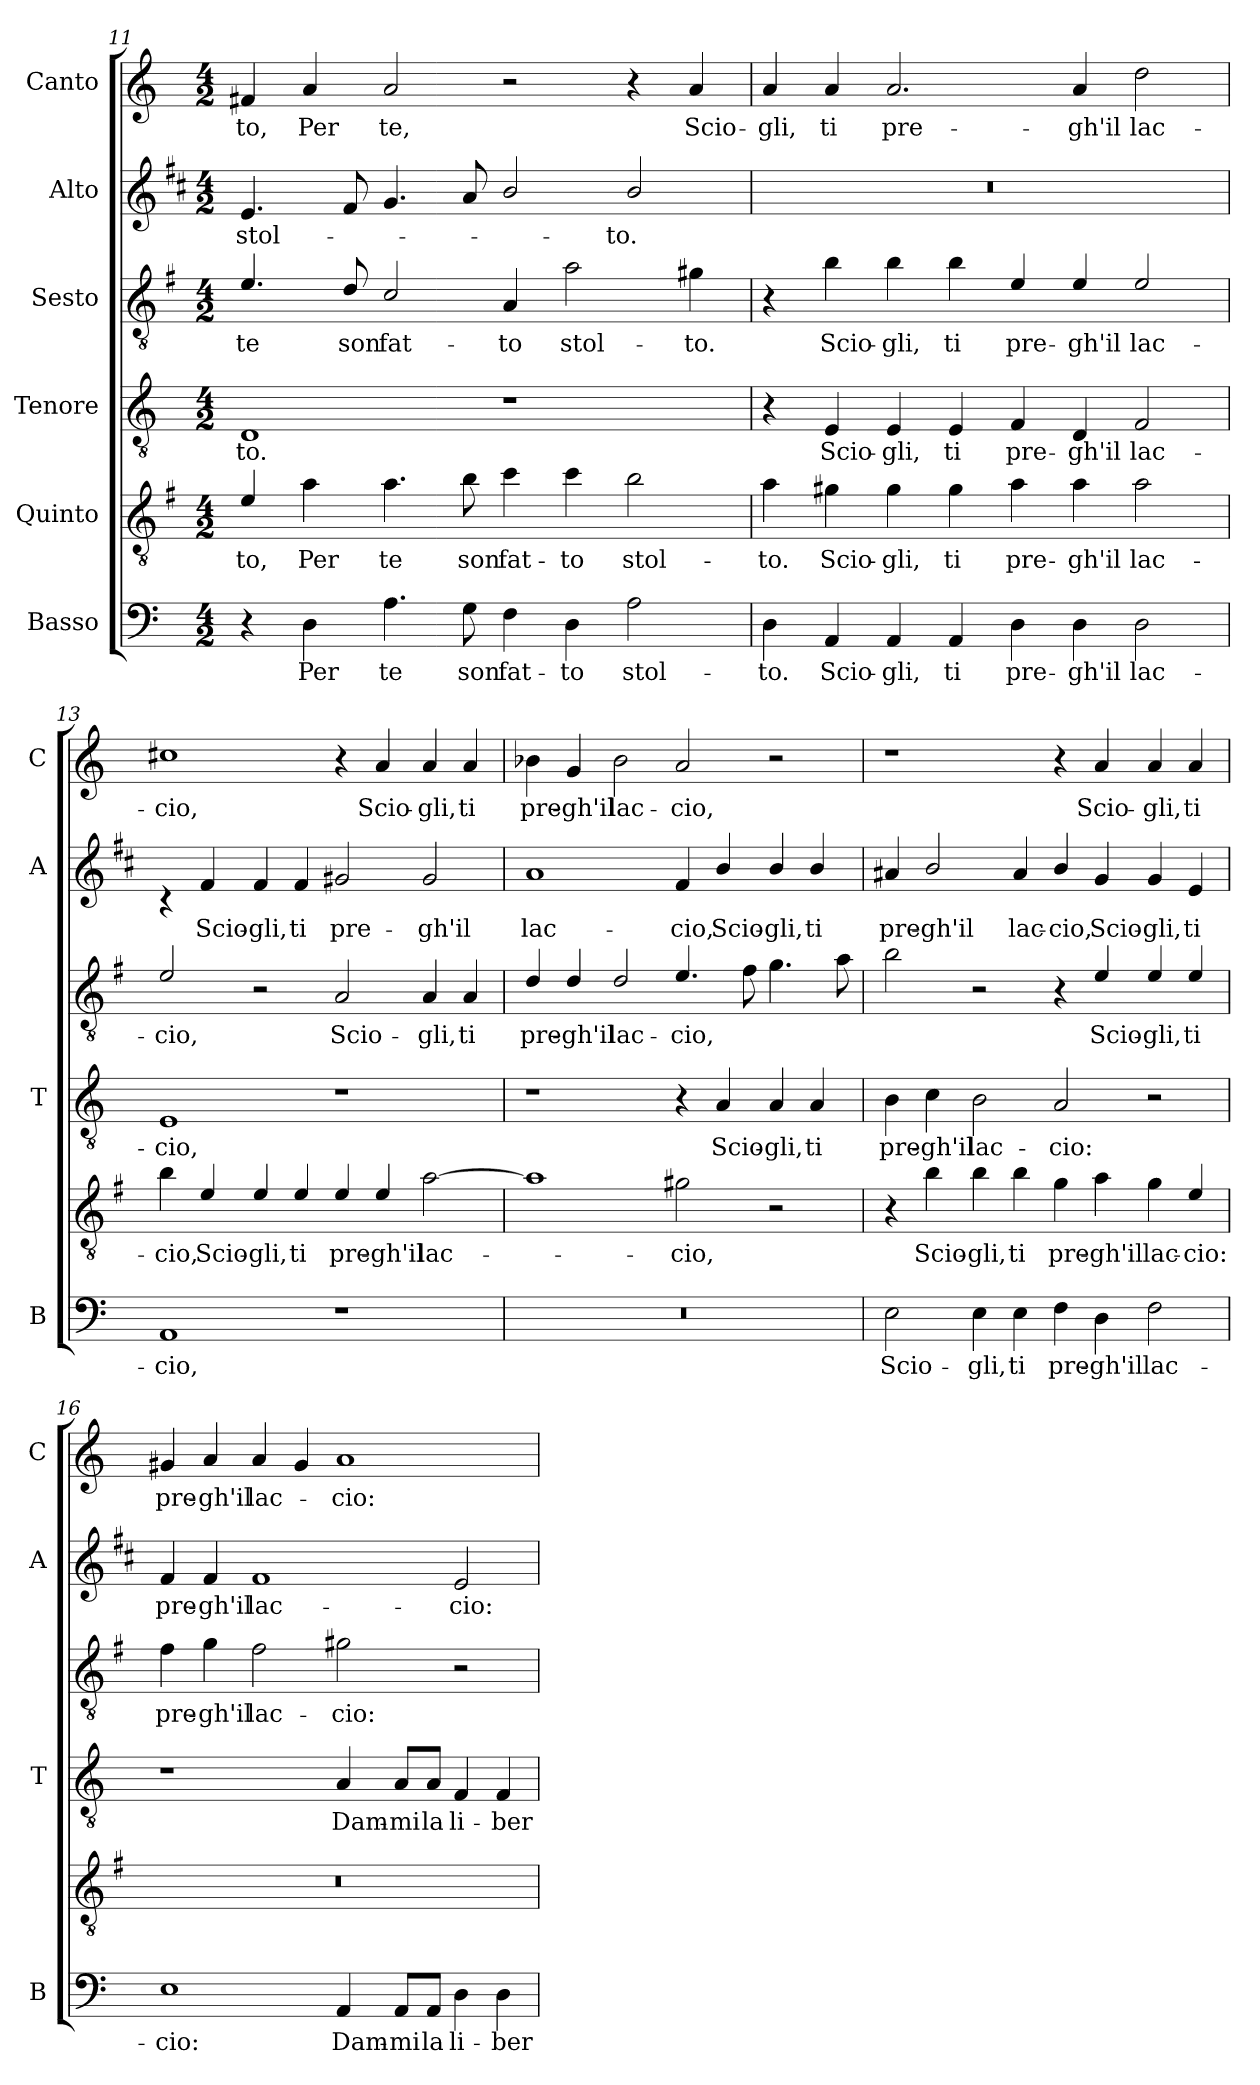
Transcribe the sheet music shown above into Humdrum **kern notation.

**kern	**text	**kern	**text	**kern	**text	**kern	**text	**kern	**text	**kern	**text
*part6	*part6	*part5	*part5	*part4	*part4	*part3	*part3	*part2	*part2	*part1	*part1
*staff6	*staff6	*staff5	*staff5	*staff4	*staff4	*staff3	*staff3	*staff2	*staff2	*staff1	*staff1
*I"Basso	*	*I"Quinto	*	*I"Tenore	*	*I"Sesto	*	*I"Alto	*	*I"Canto	*
*I'B	*	*	*	*I'T	*	*	*	*I'A	*	*I'C	*
*clefF4	*	*clefGv2	*	*clefGv2	*	*clefGv2	*	*clefG2	*	*clefG2	*
*	*	*ITrd4c7	*	*	*	*ITrd4c7	*	*ITrd1c2	*	*	*
*k[]	*	*k[]	*	*k[]	*	*k[]	*	*k[]	*	*k[]	*
*C:	*	*C:	*	*C:	*	*C:	*	*C:	*	*C:	*
*M4/2	*	*M4/2	*	*M4/2	*	*M4/2	*	*M4/2	*	*M4/2	*
=11	=11	=11	=11	=11	=11	=11	=11	=11	=11	=11	=11
!	!	!	!LO:LY:b	!	!LO:LY:b	!	!LO:LY:b	!	!LO:LY:b	!	!LO:LY:b
4r	.	4A/	-to,	1D	-to.	4.A/	te	4.d/	stol-	4f#X/	-to,
!	!LO:LY:b	!	!LO:LY:b	!	!	!	!	!	!	!	!LO:LY:b
4D\	Per	4d\	Per	.	.	.	.	.	.	4a/	Per
!	!	!	!	!	!	!	!LO:LY:b	!	!	!	!
.	.	.	.	.	.	8G/	son	8e/	.	.	.
!	!LO:LY:b	!	!LO:LY:b	!	!	!	!LO:LY:b	!	!	!	!LO:LY:b
4.A\	te	4.d\	te	.	.	2F/	fat-	4.f/	.	2a/	te,
!	!LO:LY:b	!	!LO:LY:b	!	!	!	!	!	!	!	!
8G\	son	8e\	son	.	.	.	.	8g/	.	.	.
!	!LO:LY:b	!	!LO:LY:b	!	!	!	!LO:LY:b	!	!	!	!
4F\	fat-	4f\	fat-	1r	.	4D/	-to	2a/	.	2r	.
!	!LO:LY:b	!	!LO:LY:b	!	!	!	!LO:LY:b	!	!	!	!
4D\	-to	4f\	-to	.	.	2d\	stol-	.	.	.	.
!	!LO:LY:b	!	!LO:LY:b	!	!	!	!	!	!LO:LY:b	!	!
2A\	stol-	2e\	stol-	.	.	.	.	2a/	-to.	4r	.
!	!	!	!	!	!	!	!LO:LY:b	!	!	!	!LO:LY:b
.	.	.	.	.	.	4c#X\	-to.	.	.	4a/	Scio-
!!LO:LB:g=z
=12	=12	=12	=12	=12	=12	=12	=12	=12	=12	=12	=12
!	!LO:LY:b	!	!LO:LY:b	!	!	!	!	!	!	!	!LO:LY:b
4D\	-to.	4d\	-to.	4r	.	4r	.	0r	.	4a/	-gli,
!	!LO:LY:b	!	!LO:LY:b	!	!LO:LY:b	!	!LO:LY:b	!	!	!	!LO:LY:b
4AA/	Scio-	4c#X\	Scio-	4E/	Scio-	4e\	Scio-	.	.	4a/	ti
!	!LO:LY:b	!	!LO:LY:b	!	!LO:LY:b	!	!LO:LY:b	!	!	!	!LO:LY:b
4AA/	-gli,	4c#\	-gli,	4E/	-gli,	4e\	-gli,	.	.	2.a/	pre-
!	!LO:LY:b	!	!LO:LY:b	!	!LO:LY:b	!	!LO:LY:b	!	!	!	!
4AA/	ti	4c#\	ti	4E/	ti	4e\	ti	.	.	.	.
!	!LO:LY:b	!	!LO:LY:b	!	!LO:LY:b	!	!LO:LY:b	!	!	!	!
4D\	pre-	4d\	pre-	4F/	pre-	4A/	pre-	.	.	.	.
!	!LO:LY:b	!	!LO:LY:b	!	!LO:LY:b	!	!LO:LY:b	!	!	!	!LO:LY:b
4D\	-gh'il	4d\	-gh'il	4D/	-gh'il	4A/	-gh'il	.	.	4a/	-gh'il
!	!LO:LY:b	!	!LO:LY:b	!	!LO:LY:b	!	!LO:LY:b	!	!	!	!LO:LY:b
2D\	lac-	2d\	lac-	2F/	lac-	2A/	lac-	.	.	2dd\	lac-
=13	=13	=13	=13	=13	=13	=13	=13	=13	=13	=13	=13
!	!LO:LY:b	!	!LO:LY:b	!	!LO:LY:b	!	!LO:LY:b	!	!	!	!LO:LY:b
1AA	-cio,	4e\	-cio,	1E	-cio,	2A/	-cio,	4rc	.	1cc#X	-cio,
!	!	!	!LO:LY:b	!	!	!	!	!	!LO:LY:b	!	!
.	.	4A/	Scio-	.	.	.	.	4e/	Scio-	.	.
!	!	!	!LO:LY:b	!	!	!	!	!	!LO:LY:b	!	!
.	.	4A/	-gli,	.	.	2r	.	4e/	-gli,	.	.
!	!	!	!LO:LY:b	!	!	!	!	!	!LO:LY:b	!	!
.	.	4A/	ti	.	.	.	.	4e/	ti	.	.
!	!	!	!LO:LY:b	!	!	!	!LO:LY:b	!	!LO:LY:b	!	!
1r	.	4A/	pre-	1r	.	2D/	Scio-	2f#X/	pre-	4r	.
!	!	!	!LO:LY:b	!	!	!	!	!	!	!	!LO:LY:b
.	.	4A/	-gh'il	.	.	.	.	.	.	4a/	Scio-
!	!	!	!LO:LY:b	!	!	!	!LO:LY:b	!	!LO:LY:b	!	!LO:LY:b
.	.	[2d\	lac-	.	.	4D/	-gli,	2f#/	-gh'il	4a/	-gli,
!	!	!	!	!	!	!	!LO:LY:b	!	!	!	!LO:LY:b
.	.	.	.	.	.	4D/	ti	.	.	4a/	ti
=14	=14	=14	=14	=14	=14	=14	=14	=14	=14	=14	=14
!	!	!	!	!	!	!	!LO:LY:b	!	!LO:LY:b	!	!LO:LY:b
0r	.	1d]	.	1r	.	4G/	pre-	1g	lac-	4b-X\	pre-
!	!	!	!	!	!	!	!LO:LY:b	!	!	!	!LO:LY:b
.	.	.	.	.	.	4G/	-gh'il	.	.	4g/	-gh'il
!	!	!	!	!	!	!	!LO:LY:b	!	!	!	!LO:LY:b
.	.	.	.	.	.	2G/	lac-	.	.	2b-\	lac-
!	!	!	!LO:LY:b	!	!	!	!LO:LY:b	!	!LO:LY:b	!	!LO:LY:b
.	.	2c#X\	-cio,	4r	.	4.A/	-cio,	4e/	-cio,	2a/	-cio,
!	!	!	!	!	!LO:LY:b	!	!	!	!LO:LY:b	!	!
.	.	.	.	4A/	Scio-	.	.	4a/	Scio-	.	.
.	.	.	.	.	.	8B\	.	.	.	.	.
!	!	!	!	!	!LO:LY:b	!	!	!	!LO:LY:b	!	!
.	.	2r	.	4A/	-gli,	4.c\	.	4a/	-gli,	2r	.
!	!	!	!	!	!LO:LY:b	!	!	!	!LO:LY:b	!	!
.	.	.	.	4A/	ti	.	.	4a/	ti	.	.
.	.	.	.	.	.	8d\	.	.	.	.	.
=15	=15	=15	=15	=15	=15	=15	=15	=15	=15	=15	=15
!	!LO:LY:b	!	!	!	!LO:LY:b	!	!	!	!LO:LY:b	!	!
2E\	Scio-	4r	.	4B\	pre-	2e\	.	4g#X/	pre-	1r	.
!	!	!	!LO:LY:b	!	!LO:LY:b	!	!	!	!LO:LY:b	!	!
.	.	4e\	Scio-	4c\	-gh'il	.	.	2a/	-gh'il	.	.
!	!LO:LY:b	!	!LO:LY:b	!	!LO:LY:b	!	!	!	!	!	!
4E\	-gli,	4e\	-gli,	2B\	lac-	2r	.	.	.	.	.
!	!LO:LY:b	!	!LO:LY:b	!	!	!	!	!	!LO:LY:b	!	!
4E\	ti	4e\	ti	.	.	.	.	4g#/	lac-	.	.
!	!LO:LY:b	!	!LO:LY:b	!	!LO:LY:b	!	!	!	!LO:LY:b	!	!
4F\	pre-	4c\	pre-	2A/	-cio:	4r	.	4a/	-cio,	4r	.
!	!LO:LY:b	!	!LO:LY:b	!	!	!	!LO:LY:b	!	!LO:LY:b	!	!LO:LY:b
4D\	-gh'il	4d\	-gh'il	.	.	4A/	Scio-	4f/	Scio-	4a/	Scio-
!	!LO:LY:b	!	!LO:LY:b	!	!	!	!LO:LY:b	!	!LO:LY:b	!	!LO:LY:b
2F\	lac-	4c\	lac-	2r	.	4A/	-gli,	4f/	-gli,	4a/	-gli,
!	!	!	!LO:LY:b	!	!	!	!LO:LY:b	!	!LO:LY:b	!	!LO:LY:b
.	.	4A/	-cio:	.	.	4A/	ti	4d/	ti	4a/	ti
!!LO:LB:g=z
=16	=16	=16	=16	=16	=16	=16	=16	=16	=16	=16	=16
!	!LO:LY:b	!	!	!	!	!	!LO:LY:b	!	!LO:LY:b	!	!LO:LY:b
1E	-cio:	0r	.	1r	.	4B\	pre-	4e/	pre-	4g#X/	pre-
!	!	!	!	!	!	!	!LO:LY:b	!	!LO:LY:b	!	!LO:LY:b
.	.	.	.	.	.	4c\	-gh'il	4e/	-gh'il	4a/	-gh'il
!	!	!	!	!	!	!	!LO:LY:b	!	!LO:LY:b	!	!LO:LY:b
.	.	.	.	.	.	2B\	lac-	1e	lac-	4a/	lac-
.	.	.	.	.	.	.	.	.	.	4g#/	.
!	!LO:LY:b	!	!	!	!LO:LY:b	!	!LO:LY:b	!	!	!	!LO:LY:b
4AA/	Dam-	.	.	4A/	Dam-	2c#X\	-cio:	.	.	1a	-cio:
!	!LO:LY:b	!	!	!	!LO:LY:b	!	!	!	!	!	!
8AA/L	-mi	.	.	8A/L	-mi	.	.	.	.	.	.
!	!LO:LY:b	!	!	!	!LO:LY:b	!	!	!	!	!	!
8AA/J	la	.	.	8A/J	la	.	.	.	.	.	.
!	!LO:LY:b	!	!	!	!LO:LY:b	!	!	!	!LO:LY:b	!	!
4D\	li-	.	.	4F/	li-	2r	.	2d/	-cio:	.	.
!	!LO:LY:b	!	!	!	!LO:LY:b	!	!	!	!	!	!
4D\	-ber-	.	.	4F/	-ber-	.	.	.	.	.	.
=	=	=	=	=	=	=	=	=	=	=	=
*-	*-	*-	*-	*-	*-	*-	*-	*-	*-	*-	*-
